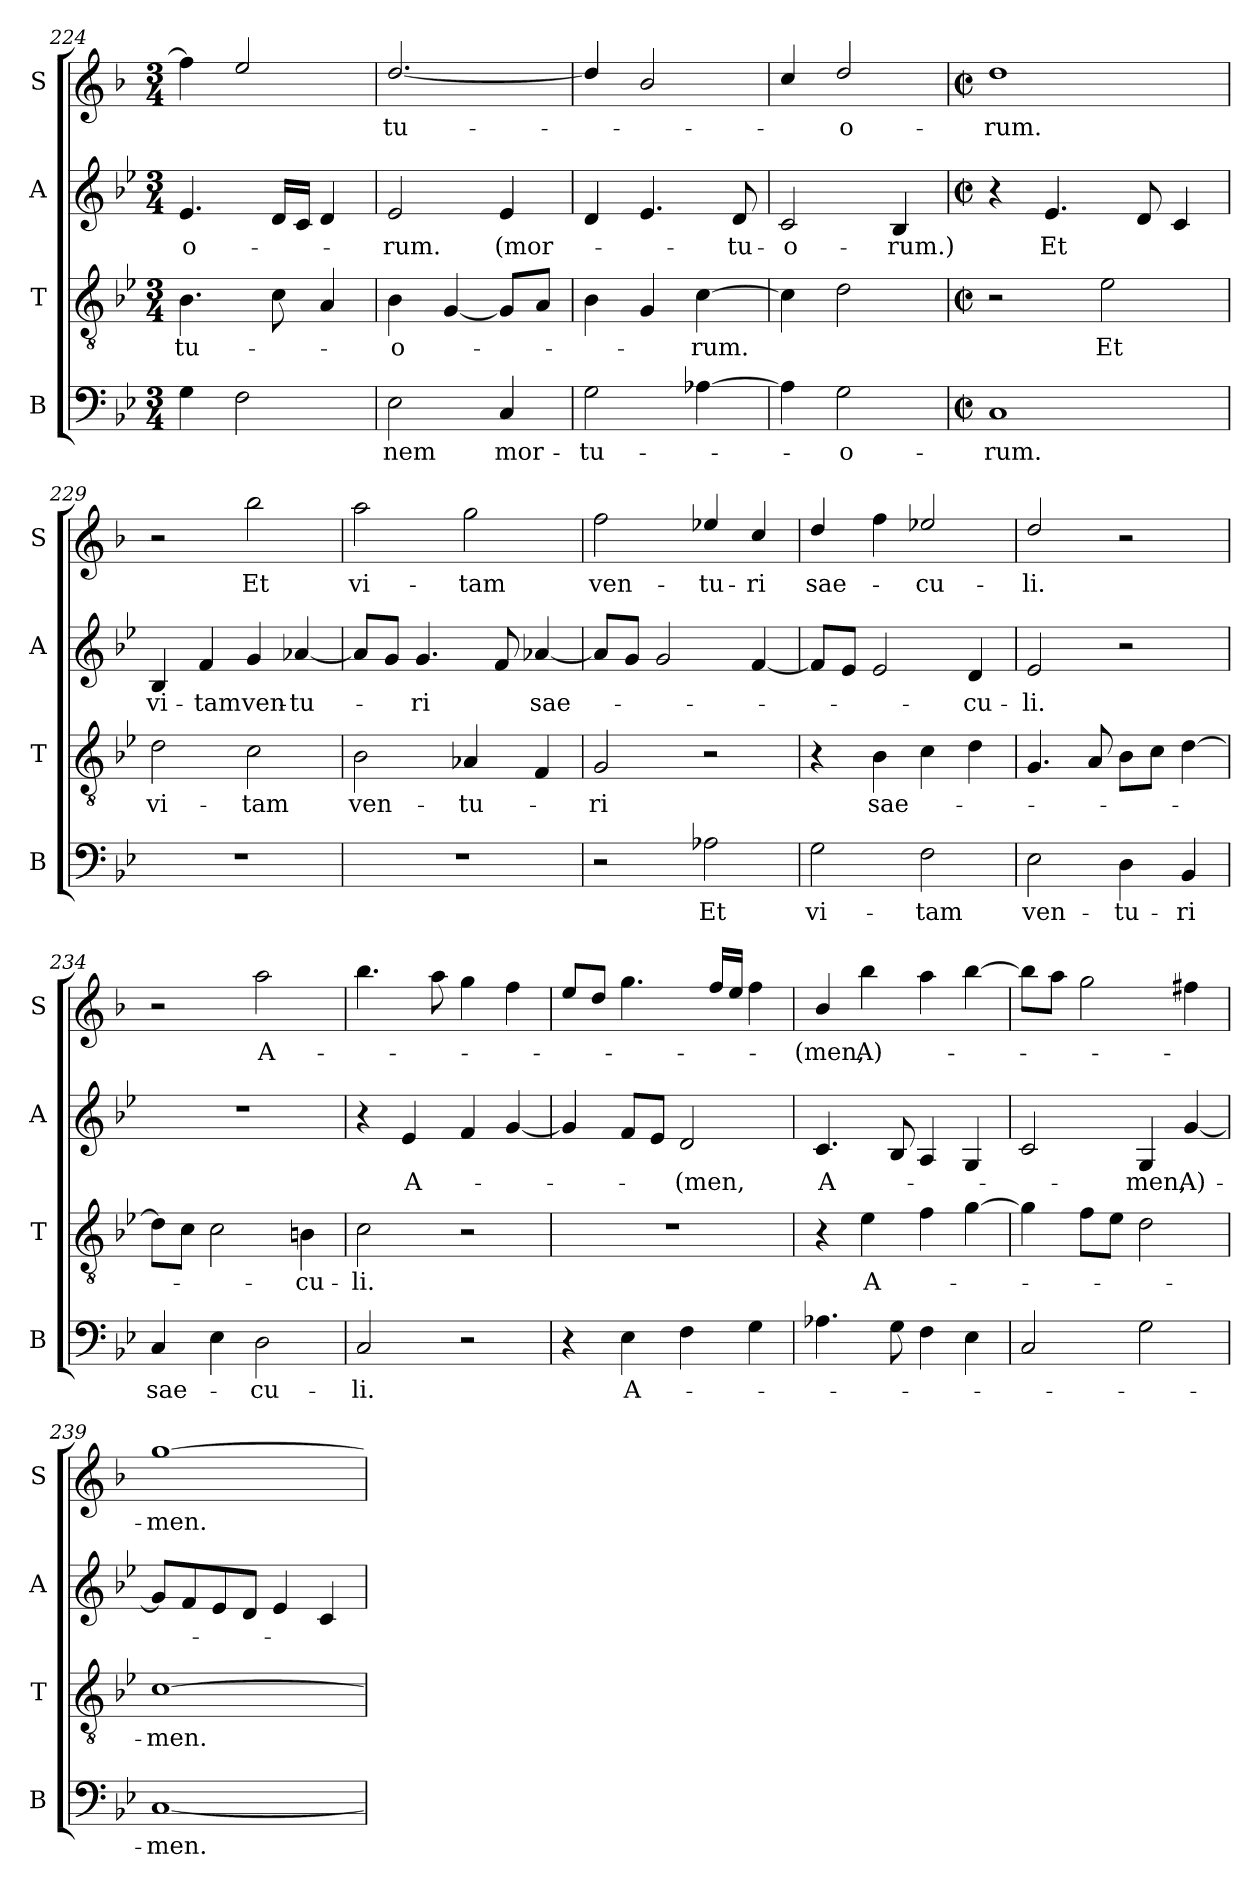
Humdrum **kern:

**kern	**text	**kern	**text	**kern	**text	**kern	**text
*part4	*part4	*part3	*part3	*part2	*part2	*part1	*part1
*staff4	*staff4	*staff3	*staff3	*staff2	*staff2	*staff1	*staff1
*I"B	*	*I"T	*	*I"A	*	*I"S	*
*I'B	*	*I'T	*	*I'A	*	*I'S	*
*clefF4	*	*clefGv2	*	*clefG2	*	*clefG2	*
*	*	*	*	*	*	*ITrd4c7	*
*k[b-e-]	*	*k[b-e-]	*	*k[b-e-]	*	*k[b-e-]	*
*B-:	*	*B-:	*	*B-:	*	*B-:	*
*M3/4	*	*M3/4	*	*M3/4	*	*M3/4	*
=224	=224	=224	=224	=224	=224	=224	=224
!	!	!	!LO:LY:b	!	!LO:LY:b	!	!
4G\	.	4.B-\	-tu-	4.e-/	-o-	4b-\]	.
2F\	.	.	.	.	.	2a/	.
.	.	8c\	.	16d/LL	.	.	.
.	.	.	.	16c/JJ	.	.	.
.	.	4A/	.	4d/	.	.	.
!!LO:PB:g=z
=225	=225	=225	=225	=225	=225	=225	=225
!	!LO:LY:b	!	!LO:LY:b	!	!LO:LY:b	!	!LO:LY:b
2E-\	-nem	4B-\	-o-	2e-/	-rum.	[2.g/	-tu-
.	.	[4G/	.	.	.	.	.
!	!LO:LY:b	!	!	!	!LO:LY:b	!	!
4C/	mor-	8G/L]	.	4e-/	(mor-	.	.
.	.	8A/J	.	.	.	.	.
=226	=226	=226	=226	=226	=226	=226	=226
!	!LO:LY:b	!	!	!	!	!	!
2G\	-tu-	4B-\	.	4d/	.	4g/]	.
.	.	4G/	.	4.e-/	.	2e-/	.
!	!	!	!LO:LY:b	!	!	!	!
[4A-X\	.	[4c\	-rum.	.	.	.	.
!	!	!	!	!	!LO:LY:b	!	!
.	.	.	.	8d/	-tu-	.	.
=227	=227	=227	=227	=227	=227	=227	=227
!	!	!	!	!	!LO:LY:b	!	!
4A-\]	.	4c\]	.	2c/	-o-	4f/	.
!	!LO:LY:b	!	!	!	!	!	!LO:LY:b
2G\	-o-	2d\	.	.	.	2g/	o-
!	!	!	!	!	!LO:LY:b	!	!
.	.	.	.	4B-/	-rum.)	.	.
=228	=228	=228	=228	=228	=228	=228	=228
*M2/2	*	*M2/2	*	*M2/2	*	*M2/2	*
*met(c|)	*	*met(c|)	*	*met(c|)	*	*met(c|)	*
*	*	*	*	*	*	*MM100	*
!	!LO:LY:b	!	!	!	!	!	!LO:LY:b
1C	-rum.	2r	.	4r	.	1g	-rum.
!	!	!	!	!	!LO:LY:b	!	!
.	.	.	.	4.e-/	Et	.	.
!	!	!	!LO:LY:b	!	!	!	!
.	.	2e-\	Et	.	.	.	.
.	.	.	.	8d/	.	.	.
.	.	.	.	4c/	.	.	.
=229	=229	=229	=229	=229	=229	=229	=229
!	!	!	!LO:LY:b	!	!LO:LY:b	!	!
1r	.	2d\	vi-	4B-/	vi-	2r	.
!	!	!	!	!	!LO:LY:b	!	!
.	.	.	.	4f/	-tam	.	.
!	!	!	!LO:LY:b	!	!LO:LY:b	!	!LO:LY:b
.	.	2c\	-tam	4g/	ven-	2ee-\	Et
!	!	!	!	!	!LO:LY:b	!	!
.	.	.	.	[4a-X/	-tu-	.	.
=230	=230	=230	=230	=230	=230	=230	=230
!	!	!	!LO:LY:b	!	!	!	!LO:LY:b
1r	.	2B-\	ven-	8a-/L]	.	2dd\	vi-
.	.	.	.	8g/J	.	.	.
!	!	!	!	!	!LO:LY:b	!	!
.	.	.	.	4.g/	-ri	.	.
!	!	!	!LO:LY:b	!	!	!	!LO:LY:b
.	.	4A-X/	-tu-	.	.	2cc\	-tam
.	.	.	.	8f/	.	.	.
!	!	!	!	!	!LO:LY:b	!	!
.	.	4F/	.	[4a-X/	sae-	.	.
!!LO:LB:g=z
=231	=231	=231	=231	=231	=231	=231	=231
!	!	!	!LO:LY:b	!	!	!	!LO:LY:b
2r	.	2G/	-ri	8a-/L]	.	2b-\	ven-
.	.	.	.	8g/J	.	.	.
.	.	.	.	2g/	.	.	.
!	!LO:LY:b	!	!	!	!	!	!LO:LY:b
2A-X\	Et	2r	.	.	.	4a-X/	-tu-
!	!	!	!	!	!	!	!LO:LY:b
.	.	.	.	[4f/	.	4f/	-ri
=232	=232	=232	=232	=232	=232	=232	=232
!	!LO:LY:b	!	!	!	!	!	!LO:LY:b
2G\	vi-	4r	.	8f/L]	.	4g/	sae-
.	.	.	.	8e-/J	.	.	.
!	!	!	!LO:LY:b	!	!	!	!
.	.	4B-\	sae-	2e-/	.	4b-\	.
!	!LO:LY:b	!	!	!	!	!	!LO:LY:b
2F\	-tam	4c\	.	.	.	2a-X/	-cu-
!	!	!	!	!	!LO:LY:b	!	!
.	.	4d\	.	4d/	-cu-	.	.
=233	=233	=233	=233	=233	=233	=233	=233
!	!LO:LY:b	!	!	!	!LO:LY:b	!	!LO:LY:b
2E-\	ven-	4.G/	.	2e-/	-li.	2g/	-li.
.	.	8A/	.	.	.	.	.
!	!LO:LY:b	!	!	!	!	!	!
4D\	-tu-	8B-\L	.	2r	.	2r	.
.	.	8c\J	.	.	.	.	.
!	!LO:LY:b	!	!	!	!	!	!
4BB-/	-ri	[4d\	.	.	.	.	.
=234	=234	=234	=234	=234	=234	=234	=234
!	!LO:LY:b	!	!	!	!	!	!
4C/	sae-	8d\L]	.	1r	.	2r	.
.	.	8c\J	.	.	.	.	.
4E-\	.	2c\	.	.	.	.	.
!	!LO:LY:b	!	!	!	!	!	!LO:LY:b
2D\	-cu-	.	.	.	.	2dd\	A-
!	!	!	!LO:LY:b	!	!	!	!
.	.	4Bn\	-cu-	.	.	.	.
=235	=235	=235	=235	=235	=235	=235	=235
!	!LO:LY:b	!	!LO:LY:b	!	!	!	!
2C/	-li.	2c\	-li.	4r	.	4.ee-\	.
!	!	!	!	!	!LO:LY:b	!	!
.	.	.	.	4e-/	A-	.	.
.	.	.	.	.	.	8dd\	.
2r	.	2r	.	4f/	.	4cc\	.
.	.	.	.	[4g/	.	4b-\	.
=236	=236	=236	=236	=236	=236	=236	=236
4r	.	1r	.	4g/]	.	8a/L	.
.	.	.	.	.	.	8g/J	.
!	!LO:LY:b	!	!	!	!	!	!
4E-\	A-	.	.	8f/L	.	4.cc\	.
.	.	.	.	8e-/J	.	.	.
!	!	!	!	!	!LO:LY:b	!	!
4F\	.	.	.	2d/	(men,	.	.
.	.	.	.	.	.	16b-/LL	.
.	.	.	.	.	.	16a/JJ	.
4G\	.	.	.	.	.	4b-\	.
!!LO:LB:g=z
=237	=237	=237	=237	=237	=237	=237	=237
!	!	!	!	!	!LO:LY:b	!	!LO:LY:b
4.A-X\	.	4r	.	4.c/	A-	4e-/	(men,
!	!	!	!LO:LY:b	!	!	!	!LO:LY:b
.	.	4e-\	A-	.	.	4ee-\	A)-
8G\	.	.	.	8B-/	.	.	.
4F\	.	4f\	.	4A/	.	4dd\	.
4E-\	.	[4g\	.	4G/	.	[4ee-\	.
=238	=238	=238	=238	=238	=238	=238	=238
2C/	.	4g\]	.	2c/	.	8ee-\L]	.
.	.	.	.	.	.	8dd\J	.
.	.	8f\L	.	.	.	2cc\	.
.	.	8e-\J	.	.	.	.	.
!	!	!	!	!	!LO:LY:b	!	!
2G\	.	2d\	.	4G/	-men,	.	.
!	!	!	!	!	!LO:LY:b	!	!
.	.	.	.	[4g/	A)-	4bn\	.
=239	=239	=239	=239	=239	=239	=239	=239
!	!LO:LY:b	!	!LO:LY:b	!	!	!	!LO:LY:b
[1C	-men.	[1c	-men.	8g/L]	.	[1cc	-men.
.	.	.	.	8f/	.	.	.
.	.	.	.	8e-/	.	.	.
.	.	.	.	8d/J	.	.	.
.	.	.	.	4e-/	.	.	.
.	.	.	.	4c/	.	.	.
=	=	=	=	=	=	=	=
*-	*-	*-	*-	*-	*-	*-	*-
